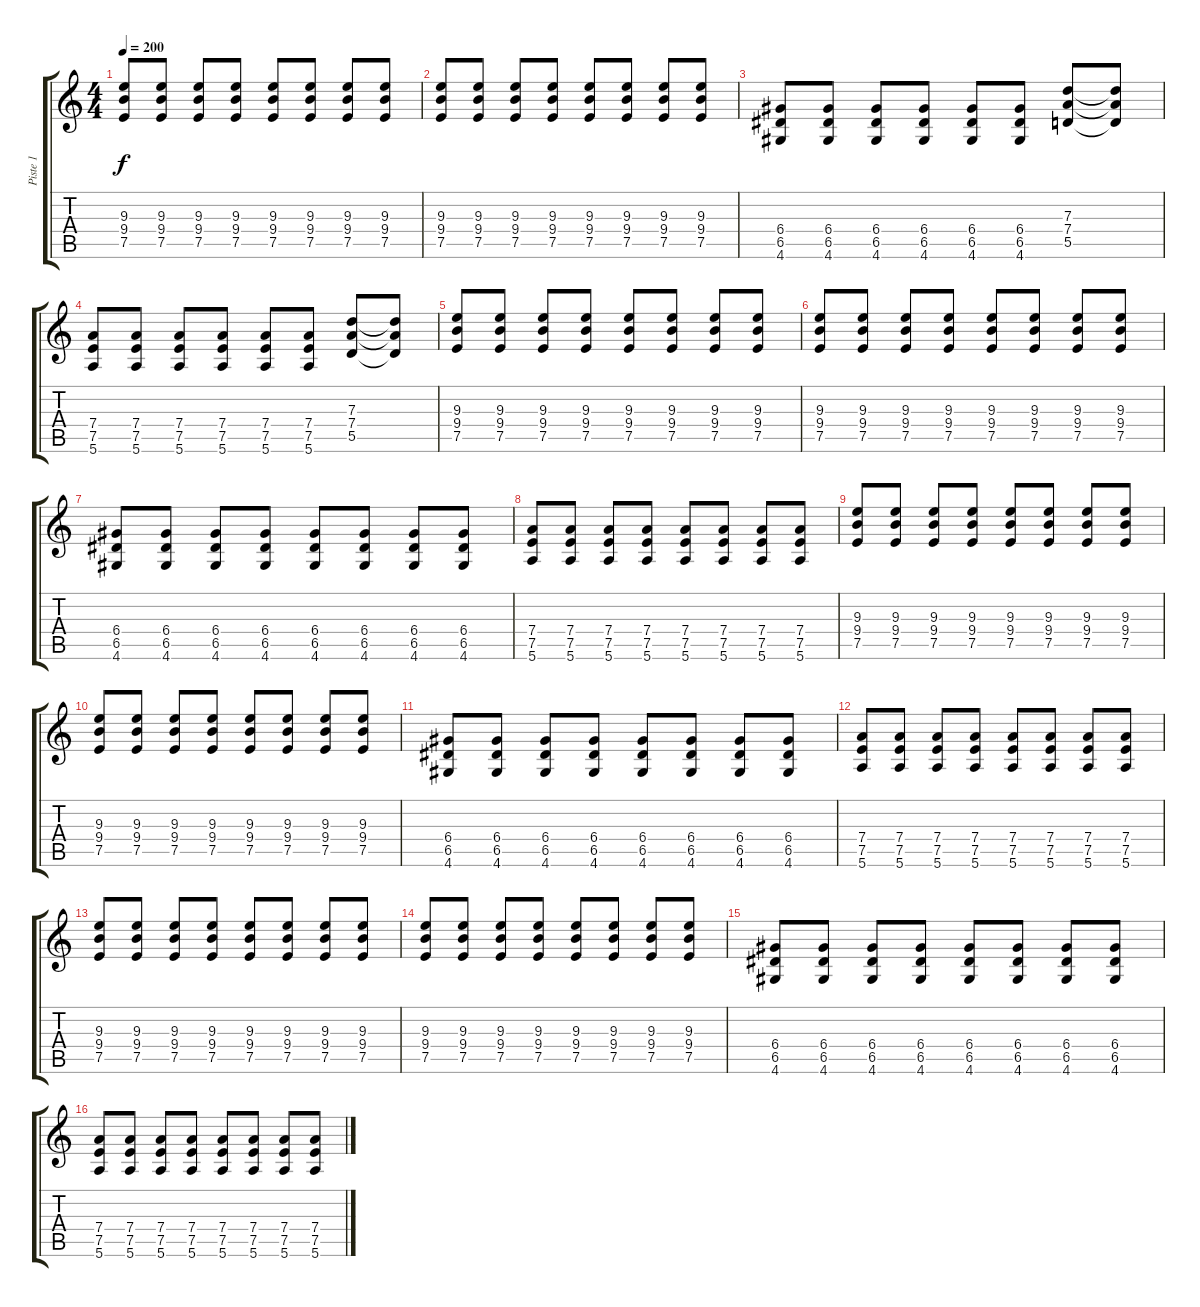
\track ("Piste 1" "Piste 1") {instrument overdrivenguitar}
\staff {score tabs}
\tuning (E4 B3 G3 D3 A2 E2) {hide}
\ts (4 4)
\tempo 200
\clef g2
\ks c
(9.3 9.4 7.5).8{dy f} (9.3 9.4 7.5).8 (9.3 9.4 7.5).8 (9.3 9.4 7.5).8 (9.3 9.4 7.5).8 (9.3 9.4 7.5).8 (9.3 9.4 7.5).8 (9.3 9.4 7.5).8 |
(9.3 9.4 7.5).8 (9.3 9.4 7.5).8 (9.3 9.4 7.5).8 (9.3 9.4 7.5).8 (9.3 9.4 7.5).8 (9.3 9.4 7.5).8 (9.3 9.4 7.5).8 (9.3 9.4 7.5).8 |
(6.4 6.5 4.6).8 (6.4 6.5 4.6).8 (6.4 6.5 4.6).8 (6.4 6.5 4.6).8 (6.4 6.5 4.6).8 (6.4 6.5 4.6).8 (7.3 7.4 5.5).8 (7.3{t} 7.4{t} 5.5{t}).8 |
(7.4 7.5 5.6).8 (7.4 7.5 5.6).8 (7.4 7.5 5.6).8 (7.4 7.5 5.6).8 (7.4 7.5 5.6).8 (7.4 7.5 5.6).8 (7.3 7.4 5.5).8 (7.3{t} 7.4{t} 5.5{t}).8 |
(9.3 9.4 7.5).8 (9.3 9.4 7.5).8 (9.3 9.4 7.5).8 (9.3 9.4 7.5).8 (9.3 9.4 7.5).8 (9.3 9.4 7.5).8 (9.3 9.4 7.5).8 (9.3 9.4 7.5).8 |
(9.3 9.4 7.5).8 (9.3 9.4 7.5).8 (9.3 9.4 7.5).8 (9.3 9.4 7.5).8 (9.3 9.4 7.5).8 (9.3 9.4 7.5).8 (9.3 9.4 7.5).8 (9.3 9.4 7.5).8 |
(6.4 6.5 4.6).8 (6.4 6.5 4.6).8 (6.4 6.5 4.6).8 (6.4 6.5 4.6).8 (6.4 6.5 4.6).8 (6.4 6.5 4.6).8 (6.4 6.5 4.6).8 (6.4 6.5 4.6).8 |
(7.4 7.5 5.6).8 (7.4 7.5 5.6).8 (7.4 7.5 5.6).8 (7.4 7.5 5.6).8 (7.4 7.5 5.6).8 (7.4 7.5 5.6).8 (7.4 7.5 5.6).8 (7.4 7.5 5.6).8 |
(9.3 9.4 7.5).8 (9.3 9.4 7.5).8 (9.3 9.4 7.5).8 (9.3 9.4 7.5).8 (9.3 9.4 7.5).8 (9.3 9.4 7.5).8 (9.3 9.4 7.5).8 (9.3 9.4 7.5).8 |
(9.3 9.4 7.5).8 (9.3 9.4 7.5).8 (9.3 9.4 7.5).8 (9.3 9.4 7.5).8 (9.3 9.4 7.5).8 (9.3 9.4 7.5).8 (9.3 9.4 7.5).8 (9.3 9.4 7.5).8 |
(6.4 6.5 4.6).8 (6.4 6.5 4.6).8 (6.4 6.5 4.6).8 (6.4 6.5 4.6).8 (6.4 6.5 4.6).8 (6.4 6.5 4.6).8 (6.4 6.5 4.6).8 (6.4 6.5 4.6).8 |
(7.4 7.5 5.6).8 (7.4 7.5 5.6).8 (7.4 7.5 5.6).8 (7.4 7.5 5.6).8 (7.4 7.5 5.6).8 (7.4 7.5 5.6).8 (7.4 7.5 5.6).8 (7.4 7.5 5.6).8 |
(9.3 9.4 7.5).8 (9.3 9.4 7.5).8 (9.3 9.4 7.5).8 (9.3 9.4 7.5).8 (9.3 9.4 7.5).8 (9.3 9.4 7.5).8 (9.3 9.4 7.5).8 (9.3 9.4 7.5).8 |
(9.3 9.4 7.5).8 (9.3 9.4 7.5).8 (9.3 9.4 7.5).8 (9.3 9.4 7.5).8 (9.3 9.4 7.5).8 (9.3 9.4 7.5).8 (9.3 9.4 7.5).8 (9.3 9.4 7.5).8 |
(6.4 6.5 4.6).8 (6.4 6.5 4.6).8 (6.4 6.5 4.6).8 (6.4 6.5 4.6).8 (6.4 6.5 4.6).8 (6.4 6.5 4.6).8 (6.4 6.5 4.6).8 (6.4 6.5 4.6).8 |
(7.4 7.5 5.6).8 (7.4 7.5 5.6).8 (7.4 7.5 5.6).8 (7.4 7.5 5.6).8 (7.4 7.5 5.6).8 (7.4 7.5 5.6).8 (7.4 7.5 5.6).8 (7.4 7.5 5.6).8
